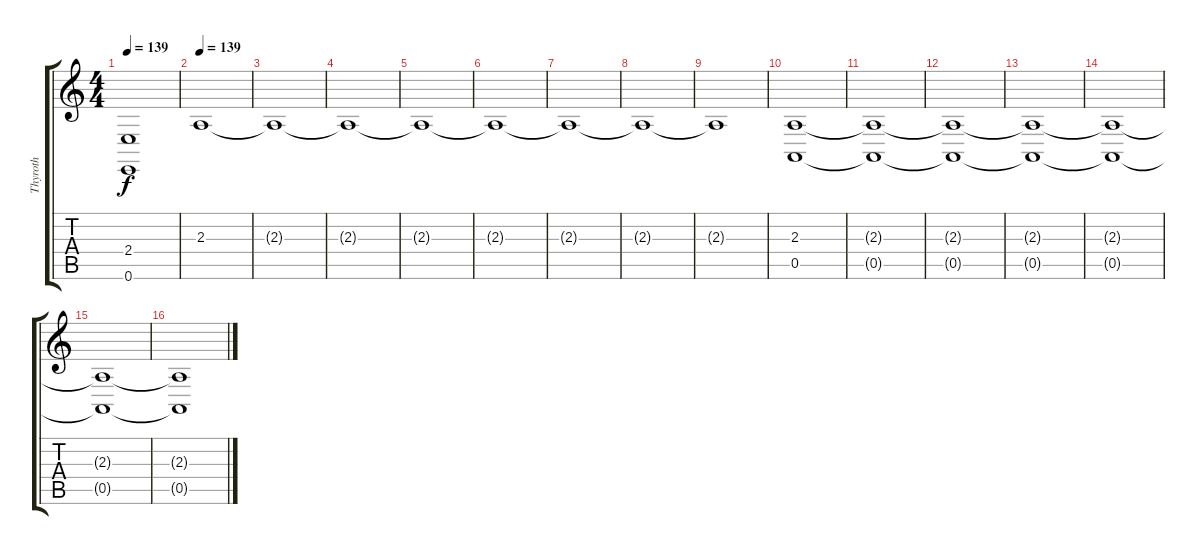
\track ("Thyroth" "Thyroth") {instrument choiraahs}
\staff {score tabs}
\tuning (E4 B3 G3 D3 A2 E2) {hide}
\ts (4 4)
\tempo 139
\clef g2
\ks c
(2.4{t} 0.6{t}).1{dy f} |
\tempo 139
2.3.1 |
2.3{t}.1 |
2.3{t}.1 |
2.3{t}.1 |
2.3{t}.1 |
2.3{t}.1 |
2.3{t}.1 |
2.3{t}.1 |
(2.3 0.5).1 |
(2.3{t} 0.5{t}).1 |
(2.3{t} 0.5{t}).1 |
(2.3{t} 0.5{t}).1 |
(2.3{t} 0.5{t}).1 |
(2.3{t} 0.5{t}).1 |
(2.3{t} 0.5{t}).1
